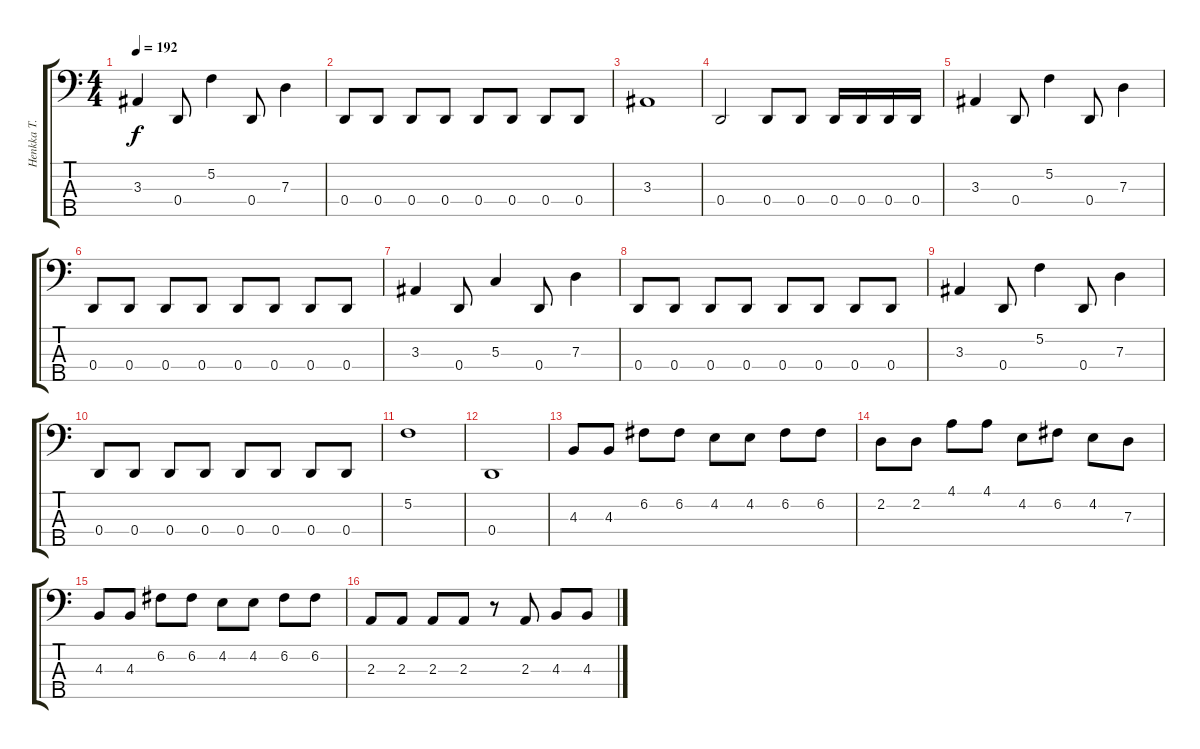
\track ("Henkka T. Blacksmith" "Henkka T. ") {instrument electricbasspick}
\staff {score tabs}
\tuning (F2 C2 G1 D1 A0) {hide}
\ts (4 4)
\tempo 192
\clef f4
\ks c
3.3.4{dy f} 0.4.8 5.2.4 0.4.8 7.3.4 |
0.4.8 0.4.8 0.4.8 0.4.8 0.4.8 0.4.8 0.4.8 0.4.8 |
3.3.1 |
0.4.2 0.4.8 0.4.8 0.4.16 0.4.16 0.4.16 0.4.16 |
3.3.4 0.4.8 5.2.4 0.4.8 7.3.4 |
0.4.8 0.4.8 0.4.8 0.4.8 0.4.8 0.4.8 0.4.8 0.4.8 |
3.3.4 0.4.8 5.3.4 0.4.8 7.3.4 |
0.4.8 0.4.8 0.4.8 0.4.8 0.4.8 0.4.8 0.4.8 0.4.8 |
3.3.4 0.4.8 5.2.4 0.4.8 7.3.4 |
0.4.8 0.4.8 0.4.8 0.4.8 0.4.8 0.4.8 0.4.8 0.4.8 |
5.2.1 |
0.4.1 |
4.3.8 4.3.8 6.2.8 6.2.8 4.2.8 4.2.8 6.2.8 6.2.8 |
2.2.8 2.2.8 4.1.8 4.1.8 4.2.8 6.2.8 4.2.8 7.3.8 |
4.3.8 4.3.8 6.2.8 6.2.8 4.2.8 4.2.8 6.2.8 6.2.8 |
2.3.8 2.3.8 2.3.8 2.3.8 r.8 2.3.8 4.3.8 4.3.8
